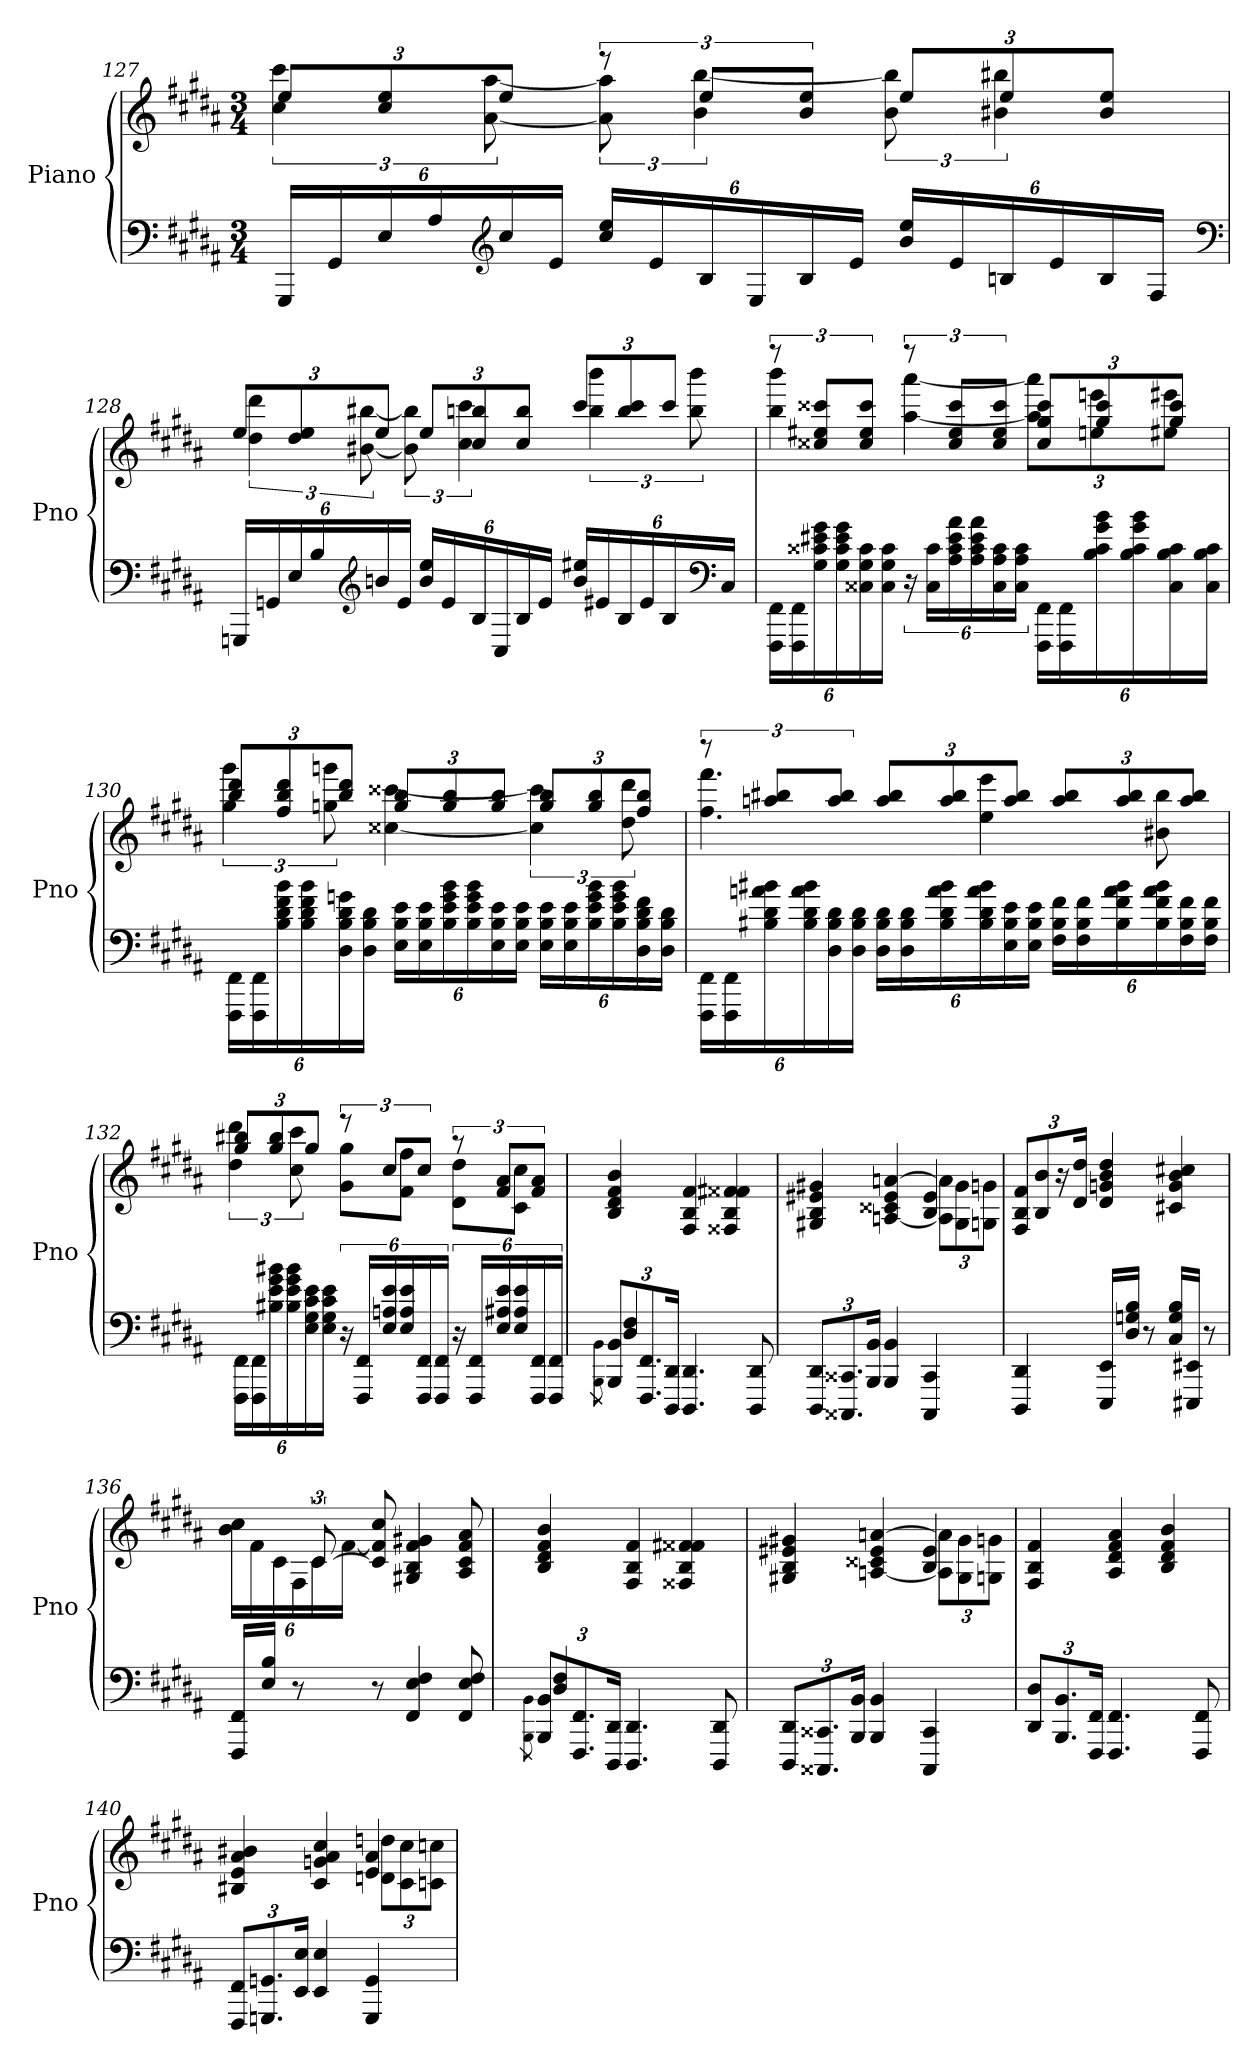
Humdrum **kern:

**kern	**kern
*part1	*part1
*staff2	*staff1
*I"Piano	*
*I'Pno	*
*clefF4	*clefG2
*k[f#c#g#d#a#]	*k[f#c#g#d#a#]
*M3/4	*M3/4
=127	=127
*	*^
24GGG#LL	12eeL	6cc# 6ccc#
24GG#	.	.
24E	12cc# 12ee	.
24A#	.	.
*clefG2	*	*
24cc#	12eeJ	[12a# [12aa#
24eJJ	.	.
24cc# 24eeLL	12r	12a#] 12aa#]
24e	.	.
24B	12eeL	6b [6bb
24E	.	.
24B	12b 12eeJ	.
24eJJ	.	.
24b 24eeLL	12eeL	12b 12bb]
24e	.	.
24Bn	12ee	6b#X 6bb#X
24e	.	.
24B	12b# 12eeJ	.
24F#JJ	.	.
*clefF4	*	*
=128	=128	=128
24GGGnLL	12eeL	6dd# 6ddd#
24GGn	.	.
24E	12dd# 12ee	.
24B	.	.
*clefG2	*	*
24bn	12eeJ	[12b#X [12bb#X
24eJJ	.	.
24b 24eeLL	12eeL	12b#] 12bb#]
24e	.	.
24B	12cc# 12bbn	6cc# 6ccc#
24C#	.	.
24B	12cc# 12bbJ	.
24eJJ	.	.
24b 24ee#XLL	12ccc#L	6bb 6bbb
24e#X	.	.
24B	12bb 12ccc#	.
24e#	.	.
24B	12ccc#J	12bb 12bbb
*clefF4	*	*
24C#JJ	.	.
=129	=129	=129
24FFF#\ 24FF#\LL	12r	4bb 4bbb
24FFF# 24FF#	.	.
24G# 24c##X 24e#X 24g#	12cc##X 12ee#X 12ccc##XL	.
24G# 24c## 24e# 24g#	.	.
24C##X 24G# 24c##	12cc## 12ee# 12ccc##J	.
24C## 24G# 24c##JJ	.	.
24r	12r	[4aa# [4aaa#
24C## 24c##LL	.	.
24A# 24c## 24e# 24a#	12cc## 12ee# 12ccc##L	.
24A# 24c## 24e# 24a#	.	.
24C## 24A# 24c##	12cc## 12ee# 12ccc##J	.
24C## 24A# 24c##JJ	.	.
24FFF# 24FF#LL	12cc## 12gg# 12ccc##L	12aa#] 12aaa#]L
24FFF# 24FF#	.	.
24B 24c## 24g# 24b	12gg# 12ccc##	12een 12eeen
24B 24c## 24g# 24b	.	.
24C## 24B 24c##	12gg# 12ccc##J	12ee#X 12eee#XJ
24C## 24B 24c##JJ	.	.
=130	=130	=130
24FFF# 24FF#LL	12bb 12ddd#L	6gg# 6ggg#
24FFF# 24FF#	.	.
24B 24d# 24f# 24b	12ff# 12bb 12ddd#	.
24B 24d# 24f# 24b	.	.
24D# 24B 24d# 24gn	12bb 12ddd#J	12ggn 12gggn
24D# 24B 24d#JJ	.	.
24E 24B 24eLL	12gg 12bbL	[4cc##X [4ccc##X
24E 24B 24e	.	.
24B 24e 24g 24b	12gg 12bb	.
24B 24e 24g 24b	.	.
24E 24B 24e	12gg 12bbJ	.
24E 24B 24eJJ	.	.
24E 24B 24eLL	12gg 12bbL	6cc##] 6ccc##]
24E 24B 24e	.	.
24B 24e 24g 24b	12gg 12bb	.
24B 24e 24g 24b	.	.
24D# 24B 24d# 24f#	12ff# 12bbJ	12dd# 12ddd#
24D# 24B 24d#JJ	.	.
=131	=131	=131
24FFF# 24FF#LL	12r	4.ff# 4.fff#
24FFF# 24FF#	.	.
24B#X 24d# 24an 24b#X	12aan 12bb#XL	.
24B# 24d# 24a 24b#	.	.
24D# 24B# 24d#	12aa 12bb#J	.
24D# 24B# 24d#JJ	.	.
24D# 24B# 24d#LL	12aa 12bb#L	.
24D# 24B# 24d#	.	.
24B# 24d# 24a 24b#	12aa 12bb#	.
24B# 24d# 24a 24b#	.	4ee 4eee
24E 24B# 24e	12aa 12bb#J	.
24E 24B# 24eJJ	.	.
24F# 24B# 24f#LL	12aa 12bb#L	.
24F# 24B# 24f#	.	.
24B# 24f# 24a 24b#	12aa 12bb#	.
24B# 24f# 24a 24b#	.	8b#X 8bb#
24F# 24B# 24f#	12aa 12bb#J	.
24F# 24B# 24f#JJ	.	.
=132	=132	=132
24FFF# 24FF#LL	12gg# 12bb#XL	6dd# 6ddd#
24FFF# 24FF#	.	.
24B#X 24e 24g# 24b#X	12gg# 12bb#	.
24B# 24e 24g# 24b#	.	.
24E 24G# 24c# 24e	12gg#J	12cc# 12ccc#
24E 24G# 24c# 24eJJ	.	.
24r	12r	8g# 8gg#L
24FFF# 24FF#LL	.	.
24E 24An 24e	12cc#L	.
24E 24A 24e	.	8f# 8ff#J
24FFF# 24FF#	12cc#J	.
24FFF# 24FF#JJ	.	.
24r	12r	8d# 8dd#L
24FFF# 24FF#LL	.	.
24E 24A#X 24e	12f# 12a#L	.
24E 24A# 24e	.	8c# 8cc#J
24FFF# 24FF#	12f# 12a#J	.
24FFF# 24FF#JJ	.	.
*	*v	*v
=133	=133
8qBBB\ 8qBB\	.
*^	*
12BBB]/ 12BB]/L	4D#/ 4F#/	4B 4d# 4f# 4b
12.FFF# 12.FF#	.	.
24DDD# 24DD#Jk	.	.
4.DDD#/ 4.DD#/	2ryy	4F# 4B 4f#
.	.	4F##X 4B 4f#X 4f##X
8DDD#/ 8DD#/	.	.
*v	*v	*
=134	=134
*	*^
12DDD# 12DD#L	4G#X 4B 4e#X 4g#X	2ryy
12.CCC##X 12.CC##X	.	.
24BBB 24BBJk	.	.
4BBB 4BB	[4An 4c##X 4e# [4an	.
4CCC## 4CC##	4B 4e#	12A] 12a]L
.	.	12G# 12g#
.	.	12Gn 12gnJ
*	*v	*v
=135	=135
4DDD# 4DD#	12F# 12B 12f#L
.	12B 12b
.	24r
.	24d# 24dd#Jk
16EEE 16EELL	4d# 4gn 4b 4dd#
16D# 16Gn 16BJJ	.
8r	.
16C# 16G 16BLL	4c#X 4g 4b 4cc#X
16EEE#X 16EE#XJJ	.
8r	.
=136	=136
*	*^
16FFF# 16FF#LL	6ryy	24b 24cc#LL
.	.	24f#
16E 16BJJ	.	.
.	.	24c#
8r	.	24F#
.	[12c#	24c#
.	.	[24f#JJ
8r	8c#] 8f#] 8cc#	2ryy
4FF# 4E 4F#	4G#X 4B 4f# 4g#X	.
8FF# 8E 8F#	8A# 8c# 8f# 8a#	.
*	*v	*v
=137	=137
8qBBB\ 8qBB\	.
*^	*
12BBB]/ 12BB]/L	4D#/ 4F#/	4B 4d# 4f# 4b
12.FFF# 12.FF#	.	.
24DDD# 24DD#Jk	.	.
4.DDD#/ 4.DD#/	2ryy	4F# 4B 4f#
.	.	4F##X 4B 4f#X 4f##X
8DDD#/ 8DD#/	.	.
*v	*v	*
=138	=138
*	*^
12DDD# 12DD#L	4G#X 4B 4e#X 4g#X	2ryy
12.CCC##X 12.CC##X	.	.
24BBB 24BBJk	.	.
4BBB 4BB	[4An 4c##X 4e# [4an	.
4CCC## 4CC##	4B 4e#	12A] 12a]L
.	.	12G# 12g#
.	.	12Gn 12gnJ
*	*v	*v
=139	=139
12DD# 12D#L	4F# 4B 4f#
12.BBB 12.BB	.
24FFF# 24FF#Jk	.
4.FFF# 4.FF#	4A# 4d# 4f# 4a#
.	4B 4d# 4f# 4b
8FFF# 8FF#	.
=140	=140
*	*^
12FFF# 12FF#L	4B#X 4e 4a# 4b#X	2ryy
12.GGGn 12.GGn	.	.
24EE 24EJk	.	.
4EE 4E	4c# 4gn 4a# 4cc#	.
4GGG 4GG	4e 4a#	12dn 12ddnL
.	.	12c# 12cc#
.	.	12cn 12ccnJ
*	*v	*v
=	=
*-	*-
